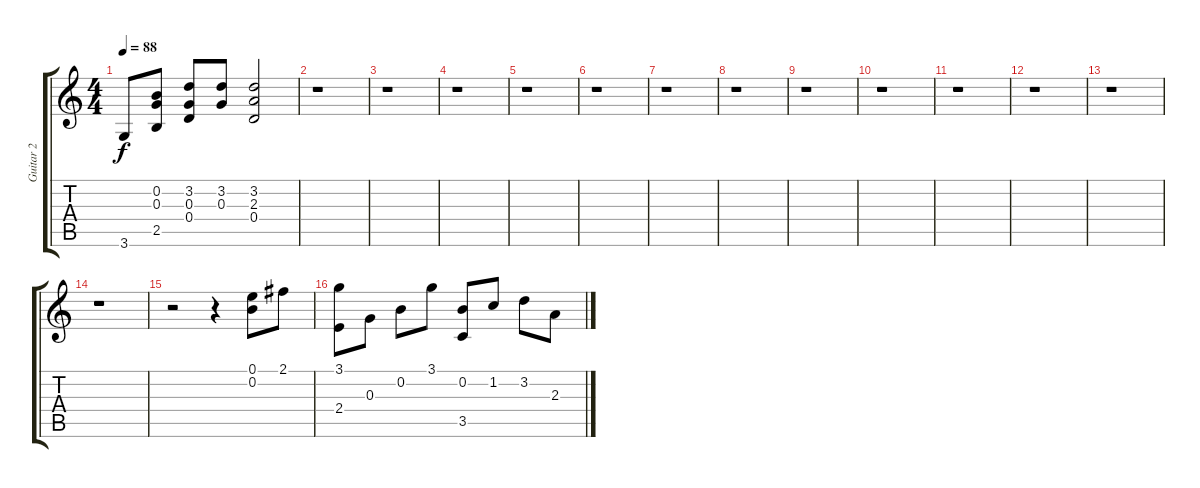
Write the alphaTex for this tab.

\track ("Guitar 2" "Guitar 2") {instrument distortionguitar}
\staff {score tabs}
\tuning (E4 B3 G3 D3 A2 E2) {hide}
\ts (4 4)
\tempo 88
\clef g2
\ks c
3.6.8{dy f} (0.2 0.3 2.5).8 (3.2 0.3 0.4).8 (3.2 0.3).8 (3.2 2.3 0.4).2 |
r.1 |
r.1 |
r.1 |
r.1 |
r.1 |
r.1 |
r.1 |
r.1 |
r.1 |
r.1 |
r.1 |
r.1 |
r.1 |
r.2 r.4 (0.1 0.2).8 2.1.8 |
(3.1 2.4).8 0.3.8 0.2.8 3.1.8 (0.2 3.5).8 1.2.8 3.2.8 2.3.8
